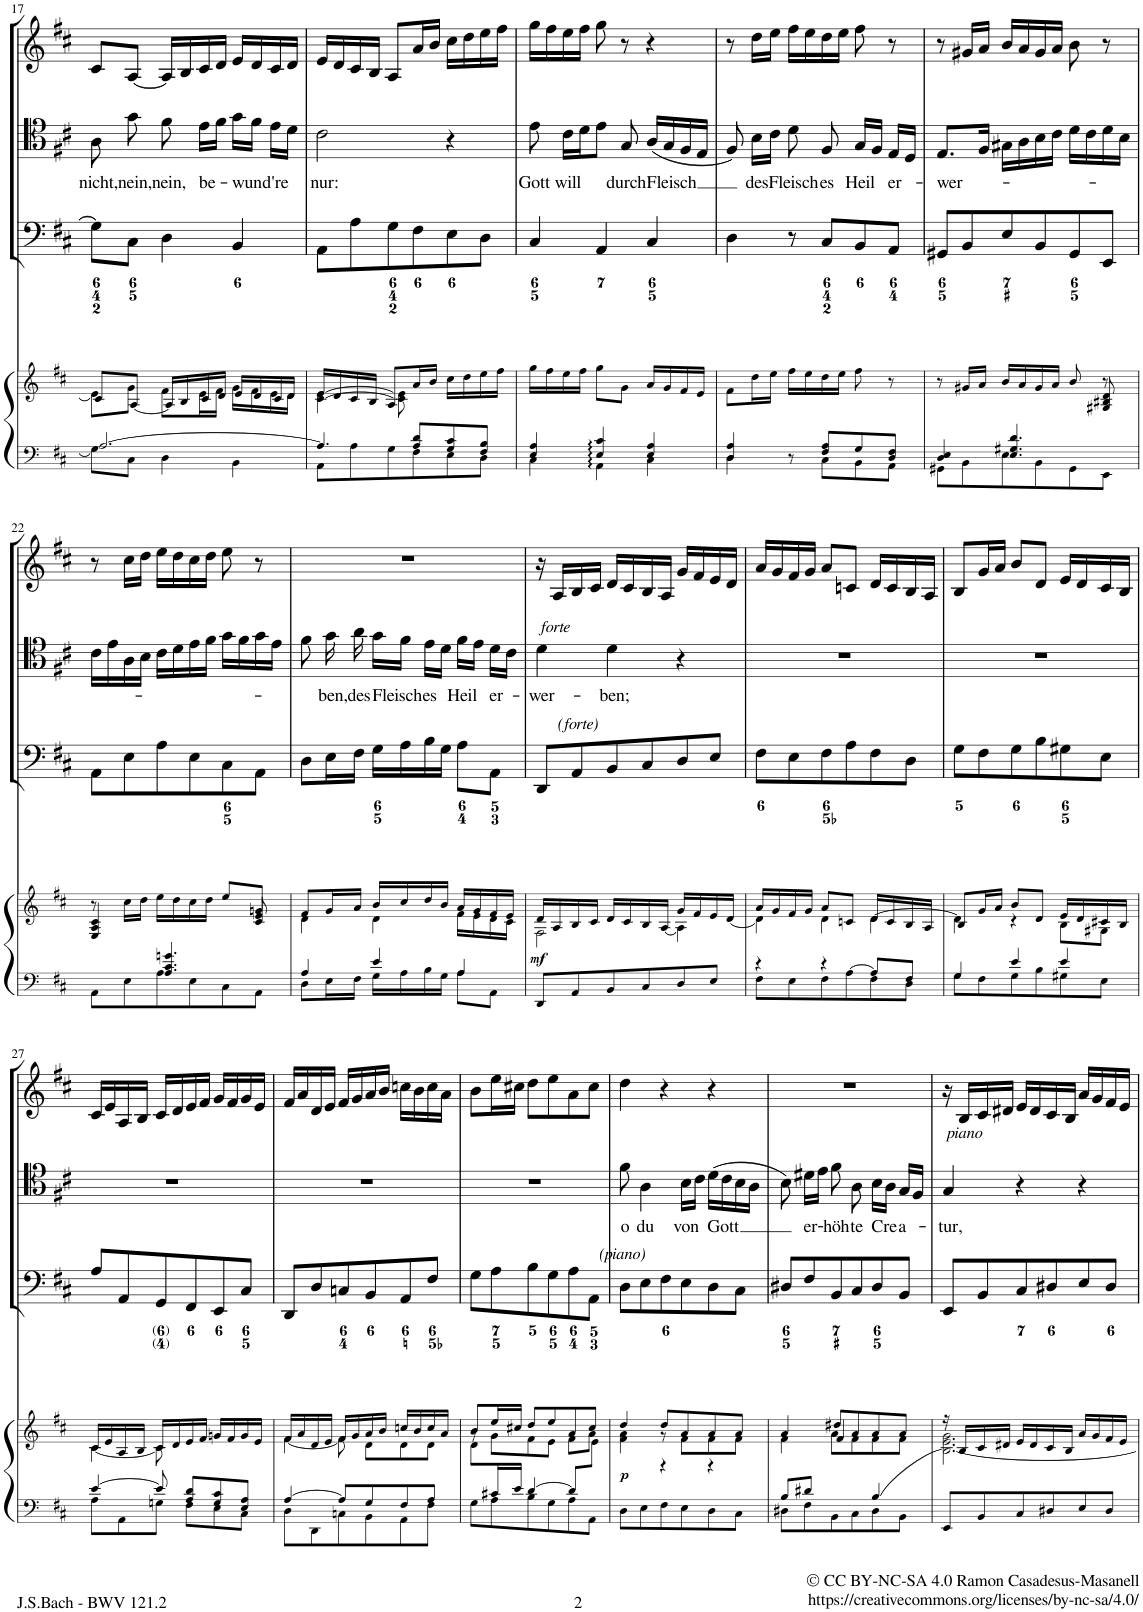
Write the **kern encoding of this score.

**kern	**kern	**dynam	**kern	**dynam	**kern	**text	**kern	**dynam
*part4	*part4	*part4	*part3	*part3	*part2	*part2	*part1	*part1
*staff5	*staff4	*staff4/5	*staff3	*staff3	*staff2	*staff2	*staff1	*staff1
*I"Piano reduction	*	*	*I"Continuo	*	*I"Tenore	*	*I"Oboe d'amore	*
*I'Pno	*	*	*	*	*	*	*I'Ob	*
!!LO:PB:g=z
*clefF4	*clefG2	*	*clefF4	*	*clefC4	*	*clefG2	*
*k[f#c#]	*k[f#c#]	*	*k[f#c#]	*	*k[f#c#]	*	*k[f#c#]	*
*M3/4	*M3/4	*	*M3/4	*	*M3/4	*	*M3/4	*
=17	=17	=17	=17	=17	=17	=17	=17	=17
*^	*^	*	*	*	*	*	*	*
!	!	!	!	!	!	!	!	!LO:LY:b	!	!
[2.A/	8G\L]	8c#/L	8e\L]	.	8G\L]	.	8A\	nicht,	8c#/L	.
!	!	!	!	!	!	!	!	!LO:LY:b	!	!
.	8C#\J	[<8A/J	8g\J	.	8C#\J	.	8g\	nein,	[8A/J	.
!	!	!	!	!	!	!	!	!LO:LY:b	!	!
.	4D\	16A/LL]	8f#\L	.	4D\	.	8f#\	nein,	16A/LL]	.
.	.	16B/	.	.	.	.	.	.	16B/	.
!	!	!	!	!	!	!	!	!LO:LY:b	!	!
.	.	16c#/	16e\L	.	.	.	16e\LL	be-	16c#/	.
.	.	16d/JJ	16f#\JJ	.	.	.	16f#\JJ	.	16d/JJ	.
!	!	!	!	!	!	!	!	!LO:LY:b	!	!
.	4BB\	16e/LL	16g\LL	.	4BB/	.	16g\LL	-wun-	16e/LL	.
.	.	16d/	16f#\	.	.	.	16f#\JJ	.	16d/	.
!	!	!	!	!	!	!	!	!LO:LY:b	!	!
.	.	16c#/	16e\	.	.	.	16e\LL	-d're	16c#/	.
.	.	16d/JJ	16d\JJ	.	.	.	16d\JJ	.	16d/JJ	.
=18	=18	=18	=18	=18	=18	=18	=18	=18	=18	=18
!	!	!	!	!	!	!	!	!LO:LY:b	!	!
4.A/]	8AA\L	16e/LL	[>4c#\ [>4e\	.	8AA\L	.	2c#\	nur:	16e/LL	.
.	.	16d/	.	.	.	.	.	.	16d/	.
.	8A\	16c#/	.	.	8A\	.	.	.	16c#/	.
.	.	16B/JJ	.	.	.	.	.	.	16B/JJ	.
.	8G\	8A/L	8c#\] 8e\]	.	8G\	.	.	.	8A/L	.
8A/ 8d/L	8F#\	16a/L	8ryy	.	8F#\	.	.	.	16a/L	.
.	.	16b/JJ	.	.	.	.	.	.	16b/JJ	.
8G/ 8c#/	8E\	16cc#\LL	4ryy	.	8E\	.	4r	.	16cc#\LL	.
.	.	16dd\	.	.	.	.	.	.	16dd\	.
8F#/ 8B/J	8D\J	16ee\	.	.	8D\J	.	.	.	16ee\	.
.	.	16ff#\JJ	.	.	.	.	.	.	16ff#\JJ	.
*	*	*v	*v	*	*	*	*	*	*	*
=19	=19	=19	=19	=19	=19	=19	=19	=19	=19
!	!	!	!	!	!	!	!LO:LY:b	!	!
4E/ 4A/	4C#\	16gg\LL	.	4C#/	.	8e\	Gott	16gg\LL	.
.	.	16ff#\	.	.	.	.	.	16ff#\	.
!	!	!	!	!	!	!	!LO:LY:b	!	!
.	.	16ee\	.	.	.	16c#\LL	will	16ee\	.
.	.	16ff#\JJ	.	.	.	16d\J	.	16ff#\JJ	.
4E/ 4c#/	4AA\	8gg\L	.	4AA/	.	8e\J	.	8gg\	.
!	!	!	!	!	!	!	!LO:LY:b	!	!
.	.	8g\J	.	.	.	8G/	durch	8r	.
!	!	!	!	!	!	!	!LO:LY:b	!	!
4E/ 4A/	4C#\	16a/LL	.	4C#/	.	(16A/LL	Fleisch	4r	.
.	.	16g/	.	.	.	16G/	.	.	.
.	.	16f#/	.	.	.	16F#/	.	.	.
.	.	16e/JJ	.	.	.	16E/JJ	.	.	.
=20	=20	=20	=20	=20	=20	=20	=20	=20	=20
4D/ 4A/	4D\	8f#\L	.	4D\	.	8F#/)	.	8r	.
!	!	!	!	!	!	!	!LO:LY:b	!	!
.	.	16dd\L	.	.	.	16B\LL	des	16dd\LL	.
.	.	16ee\JJ	.	.	.	16c#\JJ	.	16ee\JJ	.
!	!	!	!	!	!	!	!LO:LY:b	!	!
8r	8ryy	16ff#\LL	.	8r	.	8d\	Fleisch-	16ff#\LL	.
.	.	16ee\	.	.	.	.	.	16ee\	.
!	!	!	!	!	!	!	!LO:LY:b	!	!
8F#/ 8A/L	8C#\L	16dd\	.	8C#/L	.	8F#/	-es	16dd\	.
.	.	16ee\JJ	.	.	.	.	.	16ee\JJ	.
!	!	!	!	!	!	!	!LO:LY:b	!	!
8G/	8BB\	8ff#\	.	8BB/	.	16G/LL	Heil	8ff#\	.
.	.	.	.	.	.	16F#/JJ	.	.	.
!	!	!	!	!	!	!	!LO:LY:b	!	!
8D/ 8F#/J	8AA\J	8r	.	8AA/J	.	16E/LL	er-	8r	.
.	.	.	.	.	.	16D/JJ	.	.	.
=21	=21	=21	=21	=21	=21	=21	=21	=21	=21
*	*	*^	*	*	*	*	*	*	*
!	!	!	!	!	!	!	!	!LO:LY:b	!	!
4D/ 4E/	8GG#X\L	8r	8ryy	.	8GG#X/L	.	8.E/L	-wer-	8r	.
*	*	*v	*v	*	*	*	*	*	*	*
.	8BB\	16g#X/LL	.	8BB/	.	.	.	16g#X/LL	.
.	.	16a/JJ	.	.	.	16F#/Jk	.	16a/JJ	.
4.E/ 4.G#X/ 4.d/	8E\	16b/LL	.	8E/	.	16G#X\LL	.	16b/LL	.
.	.	16a/	.	.	.	16A\	.	16a/	.
.	8BB\	16g#/	.	8BB/	.	16B\	.	16g#/	.
.	.	16a/JJ	.	.	.	16c#\JJ	.	16a/JJ	.
.	8GG#\	8b/	.	8GG#/	.	16d\LL	.	8b\	.
.	.	.	.	.	.	16c#\	.	.	.
*	*	*^	*	*	*	*	*	*	*
8ryy	8EE\J	8r	8G#X/ 8B#X/ 8d/	.	8EE/J	.	16d\	.	8r	.
.	.	.	.	.	.	.	16B\JJ	.	.	.
!!LO:LB:g=z
=22	=22	=22	=22	=22	=22	=22	=22	=22	=22	=22
4ryy	8AA\L	8r	4E/ 4A/ 4c#/	.	8AA\L	.	16c#\LL	.	8r	.
.	.	.	.	.	.	.	16e\	.	.	.
.	8E\	16cc#\LL	.	.	8E\	.	16A\	.	16cc#\LL	.
.	.	16dd\JJ	.	.	.	.	16B\JJ	.	16dd\JJ	.
4.A/ 4.c#/ 4.gn/	8A\	16ee\LL	4.ryy	.	8A\	.	16c#\LL	.	16ee\LL	.
.	.	16dd\	.	.	.	.	16d\	.	16dd\	.
.	8E\	16cc#\	.	.	8E\	.	16e\	.	16cc#\	.
.	.	16dd\JJ	.	.	.	.	16f#\JJ	.	16dd\JJ	.
.	8C#\	8ee/L	.	.	8C#\	.	16g\LL	.	8ee\	.
.	.	.	.	.	.	.	16f#\	.	.	.
8ryy	8AA\J	8gn/J	8c#/ 8e/	.	8AA\J	.	16g\	.	8r	.
.	.	.	.	.	.	.	16e\JJ	.	.	.
=23	=23	=23	=23	=23	=23	=23	=23	=23	=23	=23
4A/	8D\L	8f#/L	4d\	.	8D\L	.	8f#\	.	2.r	.
!	!	!	!	!	!	!	!	!LO:LY:b	!	!
.	16E\L	16g/L	.	.	16E\L	.	16g\	-ben,	.	.
!	!	!	!	!	!	!	!	!LO:LY:b	!	!
.	16F#\JJ	16a/JJ	.	.	16F#\JJ	.	16a\	des	.	.
!	!	!	!	!	!	!	!	!LO:LY:b	!	!
4e/	16G\LL	16b/LL	4d\	.	16G\LL	.	16g\LL	Fleisch-	.	.
.	16A\	16cc#/	.	.	16A\	.	16f#\JJ	.	.	.
!	!	!	!	!	!	!	!	!LO:LY:b	!	!
.	16B\	16dd/	.	.	16B\	.	16e\LL	-es	.	.
.	16G\JJ	16b/JJ	.	.	16G\JJ	.	16d\JJ	.	.	.
!	!	!	!	!	!	!	!	!LO:LY:b	!	!
4A/	8A\L	16a/LL	16f#\LL	.	8A\L	.	16f#\LL	Heil	.	.
.	.	16g/	16e\	.	.	.	16e\JJ	.	.	.
!	!	!	!	!	!	!	!	!LO:LY:b	!	!
.	8AA\J	16f#/	16d\	.	8AA\J	.	16d\LL	er-	.	.
.	.	16e/JJ	16c#\JJ	.	.	.	16c#\JJ	.	.	.
*v	*v	*	*	*	*	*	*	*	*	*
=24	=24	=24	=24	=24	=24	=24	=24	=24	=24
!	!	!	!LO:DY:b	!	!	!	!LO:LY:b	!	!
8DD/L	16d/LL	2F#\	mf	8DD/L	.	4d\	-wer-	16r	.
!	!	!	!	!	!	!	!	!	!LO:DY:b
.	16A/	.	.	.	.	.	.	16A/LL	other-dynamics
!	!	!	!	!	!LO:DY:a	!	!	!	!
8AA/	16B/	.	.	8AA/	other-dynamics	.	.	16B/	.
.	16c#/JJ	.	.	.	.	.	.	16c#/JJ	.
!	!	!	!	!	!	!	!LO:LY:b	!	!
8BB/	16d/LL	.	.	8BB/	.	4d\	-ben;	16d/LL	.
.	16c#/	.	.	.	.	.	.	16c#/	.
8C#/	16B/	.	.	8C#/	.	.	.	16B/	.
.	[<16A/JJ	.	.	.	.	.	.	16A/JJ	.
8D/	16g/LL	4A\]	.	8D/	.	4r	.	16g/LL	.
.	16f#/	.	.	.	.	.	.	16f#/	.
8E/J	16e/	.	.	8E/J	.	.	.	16e/	.
.	[<16d/JJ	.	.	.	.	.	.	16d/JJ	.
=25	=25	=25	=25	=25	=25	=25	=25	=25	=25
*^	*	*	*	*	*	*	*	*	*
4r	8F#\L	16a/LL	4d\]	.	8F#\L	.	2.r	.	16a/LL	.
.	.	16g/	.	.	.	.	.	.	16g/	.
.	8E\	16f#/	.	.	8E\	.	.	.	16f#/	.
.	.	16g/JJ	.	.	.	.	.	.	16g/JJ	.
4r	8F#\	8a/L	4d\	.	8F#\	.	.	.	8a/L	.
.	[>8A\	8cn/J	.	.	8A\	.	.	.	8cn/J	.
8A/L]	8F#\	16d/LL	[>4d\	.	8F#\	.	.	.	16d/LL	.
.	.	16c/	.	.	.	.	.	.	16c/	.
8F#/J	8D\J	16B/	.	.	8D\J	.	.	.	16B/	.
.	.	16A/JJ	.	.	.	.	.	.	16A/JJ	.
=26	=26	=26	=26	=26	=26	=26	=26	=26	=26	=26
4G/	8G\L	8B/L	4d\]	.	8G\L	.	2.r	.	8B/L	.
.	8F#\	16g/L	.	.	8F#\	.	.	.	16g/L	.
.	.	16a/JJ	.	.	.	.	.	.	16a/JJ	.
4e/	8G\	8b/L	4r	.	8G\	.	.	.	8b/L	.
.	8B\	8d/J	.	.	8B\	.	.	.	8d/J	.
4e/	8G#X\	16e/LL	8B\L	.	8G#X\	.	.	.	16e/LL	.
.	.	16d/	.	.	.	.	.	.	16d/	.
.	8E\J	16c#X/	8G#X\J	.	8E\J	.	.	.	16c#/	.
.	.	16B/JJ	.	.	.	.	.	.	16B/JJ	.
!!LO:LB:g=z
=27	=27	=27	=27	=27	=27	=27	=27	=27	=27	=27
[4e/	8A\L	16c#/LL	[4c#\	.	8A/L	.	2.r	.	16c#/LL	.
.	.	16e/	.	.	.	.	.	.	16e/	.
.	8AA\	16A/	.	.	8AA/	.	.	.	16A/	.
.	.	16B/JJ	.	.	.	.	.	.	16B/JJ	.
8e/]	8Gn\J	16c#/LL	8c#\]	.	8GG/	.	.	.	16c#/LL	.
.	.	16d/	.	.	.	.	.	.	16d/	.
8A/ 8d/L	8F#\L	16e/	8ryy	.	8FF#/	.	.	.	16e/	.
.	.	16f#/JJ	.	.	.	.	.	.	16f#/JJ	.
8G/ 8c#/	8E\	16gn/LL	4ryy	.	8EE/	.	.	.	16g/LL	.
.	.	16f#/	.	.	.	.	.	.	16f#/	.
8E/ 8A/J	8C#\J	16g/	.	.	8C#/J	.	.	.	16g/	.
.	.	16e/JJ	.	.	.	.	.	.	16e/JJ	.
=28	=28	=28	=28	=28	=28	=28	=28	=28	=28	=28
[4A/	8D\L	16f#/LL	[4f#\	.	8DD/L	.	2.r	.	16f#/LL	.
.	.	16a/	.	.	.	.	.	.	16a/	.
.	8DD\	16d/	.	.	8D/	.	.	.	16d/	.
.	.	16e/JJ	.	.	.	.	.	.	16e/JJ	.
8A/L]	8Cn\	16f#/LL	8f#\]	.	8Cn/	.	.	.	16f#/LL	.
.	.	16g/	.	.	.	.	.	.	16g/	.
8G/	8BB\	16a/	8d\L	.	8BB/	.	.	.	16a/	.
.	.	16b/JJ	.	.	.	.	.	.	16b/JJ	.
8F#/	8AA\	16ccn/LL	8d\	.	8AA/	.	.	.	16ccn\LL	.
.	.	16b/	.	.	.	.	.	.	16b\	.
8A/J	8F#\J	16cc/	8d\J	.	8F#/J	.	.	.	16cc\	.
.	.	16a/JJ	.	.	.	.	.	.	16a\JJ	.
=29	=29	=29	=29	=29	=29	=29	=29	=29	=29	=29
*	*	*	*^	*	*	*	*	*	*	*
8ryy	8G\L	8b/L	8r	8d\L	.	8G\L	.	2.r	.	8b\L	.
16c#X/L	8A\	16ee/L	8g\L	2ryy	.	8A\	.	.	.	16ee\L	.
16e/JJ	.	16cc#X/JJ	.	.	.	.	.	.	.	16cc#X\JJ	.
[4d/	8B\	8dd/L	8f#\	.	.	8B\	.	.	.	8dd\L	.
.	8G\	8ee/	8e\J	.	.	8G\	.	.	.	8ee\	.
8d/L]	8A\	8a/	8f#\L	.	.	8A\	.	.	.	8a\	.
8ryy	8AA\J	8cc#/J	8a\J	8e\J	.	8AA\J	.	.	.	8cc#\J	.
=30	=30	=30	=30	=30	=30	=30	=30	=30	=30	=30	=30
!	!	!	!	!	!LO:DY:b	!	!LO:DY:a	!	!LO:LY:b	!	!
*v	*v	*	*	*	*	*	*	*	*	*	*
8D\L	4dd/	4f#\ 4a\	4ryy	p	8D\L	other-dynamics	8f#\	o	4dd\	.
!	!	!	!	!	!	!	!	!LO:LY:b	!	!
8E\	.	.	.	.	8E\	.	4A\	du	.	.
8F#\	8dd/L	8r	4r	.	8F#\	.	.	.	4r	.
!	!	!	!	!	!	!	!	!LO:LY:b	!	!
8E\	8a/	8f#\L	.	.	8E\	.	16B\LL	von	.	.
.	.	.	.	.	.	.	16c#\JJ	.	.	.
!	!	!	!	!	!	!	!	!LO:LY:b	!	!
8D\	8a/	8f#\	4r	.	8D\	.	(16d\LL	Gott	4r	.
.	.	.	.	.	.	.	16c#\	.	.	.
8C#\J	8a/J	8f#\J	.	.	8C#\J	.	16B\	.	.	.
.	.	.	.	.	.	.	16A\JJ	.	.	.
=31	=31	=31	=31	=31	=31	=31	=31	=31	=31	=31
*^	*	*	*	*	*	*	*	*	*	*
8B/L	8D#X\L	4a/	4f#\	4ryy	.	8D#X/L	.	8B\)	.	2.r	.
!	!	!	!	!	!	!	!	!	!LO:LY:b	!	!
8d#X/J	8F#\	.	.	.	.	8F#/	.	16d#X\LL	er-	.	.
.	.	.	.	.	.	.	.	16e\JJ	.	.	.
!	!	!	!	!	!	!	!	!	!LO:LY:b	!	!
4ryy	8BB\	8dd#X/L	8a\L	4f#/	.	8BB/	.	8f#\	-höh-	.	.
!	!	!	!	!	!	!	!	!	!LO:LY:b	!	!
.	8C#\	8a/	8f#\	.	.	8C#/	.	8A\	-te	.	.
!	!	!	!	!	!	!	!	!	!LO:LY:b	!	!
[4B/	8D#\	8a/	8f#\	4ryy	.	8D#/	.	16B\LL	Cre-	.	.
.	.	.	.	.	.	.	.	16A\JJ	.	.	.
!	!	!	!	!	!	!	!	!	!LO:LY:b	!	!
.	8BB\J	8a/J	8f#\J	.	.	8BB/J	.	16G/LL	-a-	.	.
.	.	.	.	.	.	.	.	16F#/JJ	.	.	.
*v	*v	*	*	*	*	*	*	*	*	*	*
*	*	*v	*v	*	*	*	*	*	*	*
=32	=32	=32	=32	=32	=32	=32	=32	=32	=32
!	!	!	!	!	!	!	!LO:LY:b	!	!
8EE/L	16r	2.B\_ 2.e\ 2.g\	.	8EE/L	.	4G/	-tur,	16r	.
!	!	!	!	!	!	!	!	!	!LO:DY:b
.	16B/LL	.	.	.	.	.	.	16B/LL	other-dynamics
8BB/	16c#/	.	.	8BB/	.	.	.	16c#/	.
.	16d#X/JJ	.	.	.	.	.	.	16d#X/JJ	.
8C#/	16e/LL	.	.	8C#/	.	4r	.	16e/LL	.
.	16d#/	.	.	.	.	.	.	16d#/	.
8D#X/	16c#/	.	.	8D#X/	.	.	.	16c#/	.
.	16B/JJ	.	.	.	.	.	.	16B/JJ	.
8E/	16a/LL	.	.	8E/	.	4r	.	16a/LL	.
.	16g/	.	.	.	.	.	.	16g/	.
8D#/J	16f#/	.	.	8D#/J	.	.	.	16f#/	.
.	16e/JJ	.	.	.	.	.	.	16e/JJ	.
*	*v	*v	*	*	*	*	*	*	*
=	=	=	=	=	=	=	=	=
*-	*-	*-	*-	*-	*-	*-	*-	*-
